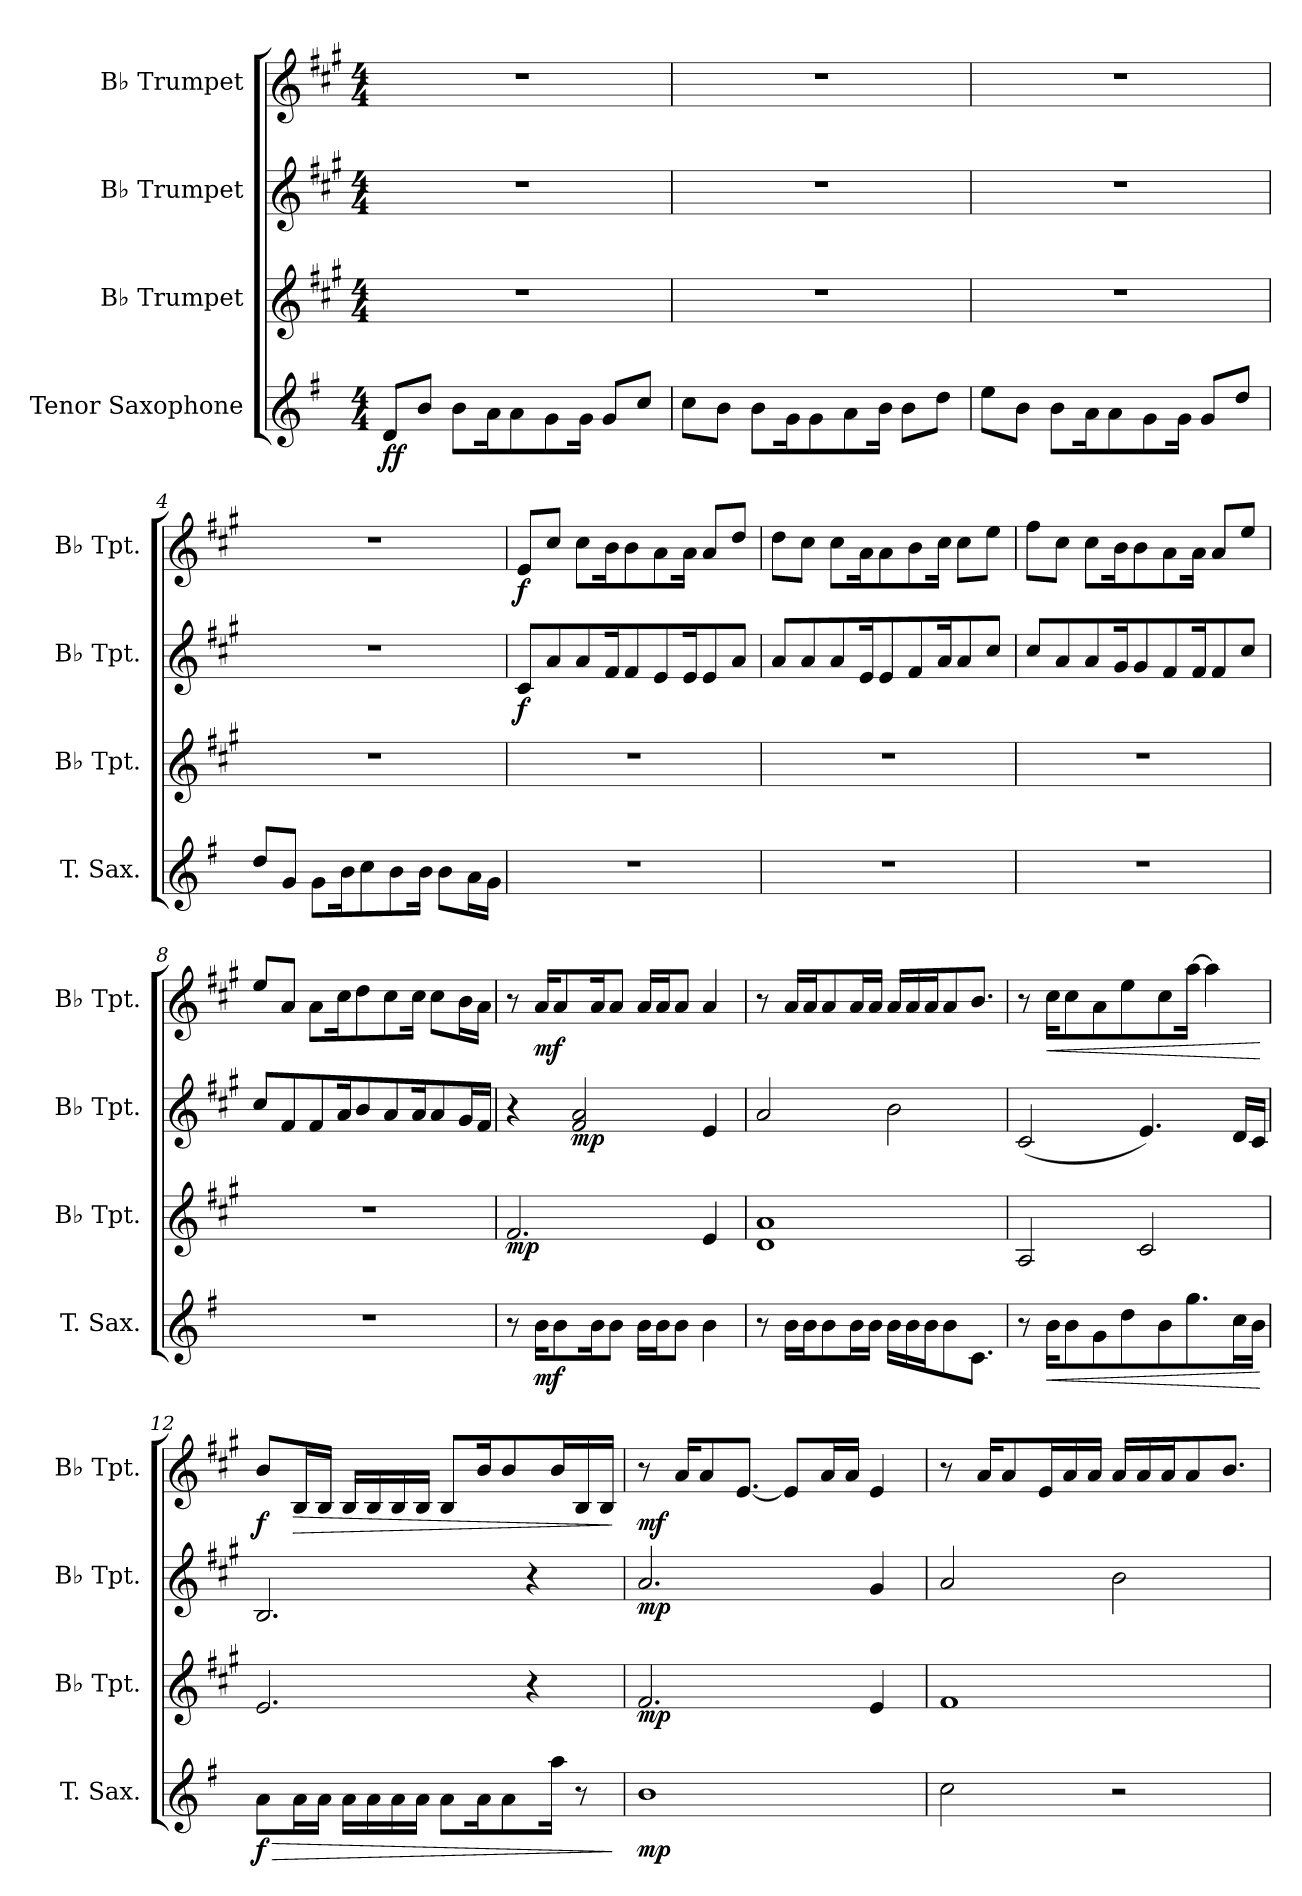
**kern	**dynam	**kern	**dynam	**kern	**dynam	**kern	**dynam
*part4	*part4	*part3	*part3	*part2	*part2	*part1	*part1
*staff4	*staff4	*staff3	*staff3	*staff2	*staff2	*staff1	*staff1
*I"Tenor Saxophone	*	*I"B♭ Trumpet	*	*I"B♭ Trumpet	*	*I"B♭ Trumpet	*
*I'T. Sax.	*	*I'B♭ Tpt.	*	*I'B♭ Tpt.	*	*I'B♭ Tpt.	*
*clefG2	*	*clefG2	*	*clefG2	*	*clefG2	*
*ITrd8c14	*	*ITrd1c2	*	*ITrd1c2	*	*ITrd1c2	*
*k[f#]	*	*k[f#]	*	*k[f#]	*	*k[f#]	*
*G:	*	*G:	*	*G:	*	*G:	*
*M4/4	*	*M4/4	*	*M4/4	*	*M4/4	*
=1	=1	=1	=1	=1	=1	=1	=1
!	!LO:DY:b	!	!	!	!	!	!
8D/L	ff	1r	.	1r	.	1r	.
8B/J	.	.	.	.	.	.	.
8B\L	.	.	.	.	.	.	.
16A\K	.	.	.	.	.	.	.
8A\	.	.	.	.	.	.	.
8G\	.	.	.	.	.	.	.
16G\Jk	.	.	.	.	.	.	.
8G/L	.	.	.	.	.	.	.
8c/J	.	.	.	.	.	.	.
=2	=2	=2	=2	=2	=2	=2	=2
8c\L	.	1r	.	1r	.	1r	.
8B\J	.	.	.	.	.	.	.
8B\L	.	.	.	.	.	.	.
16G\K	.	.	.	.	.	.	.
8G\	.	.	.	.	.	.	.
8A\	.	.	.	.	.	.	.
16B\Jk	.	.	.	.	.	.	.
8B\L	.	.	.	.	.	.	.
8d\J	.	.	.	.	.	.	.
=3	=3	=3	=3	=3	=3	=3	=3
8e\L	.	1r	.	1r	.	1r	.
8B\J	.	.	.	.	.	.	.
8B\L	.	.	.	.	.	.	.
16A\K	.	.	.	.	.	.	.
8A\	.	.	.	.	.	.	.
8G\	.	.	.	.	.	.	.
16G\Jk	.	.	.	.	.	.	.
8G/L	.	.	.	.	.	.	.
8d/J	.	.	.	.	.	.	.
!!LO:LB:g=z
=4	=4	=4	=4	=4	=4	=4	=4
8d/L	.	1r	.	1r	.	1r	.
8G/J	.	.	.	.	.	.	.
8G\L	.	.	.	.	.	.	.
16B\K	.	.	.	.	.	.	.
8c\	.	.	.	.	.	.	.
8B\	.	.	.	.	.	.	.
16B\Jk	.	.	.	.	.	.	.
8B\L	.	.	.	.	.	.	.
16A\L	.	.	.	.	.	.	.
16G\JJ	.	.	.	.	.	.	.
=5	=5	=5	=5	=5	=5	=5	=5
!	!	!	!	!	!LO:DY:b	!	!LO:DY:b
1r	.	1r	.	8B/L	f	8d/L	f
.	.	.	.	8g/	.	8b/J	.
.	.	.	.	8g/	.	8b\L	.
.	.	.	.	16e/K	.	16a\K	.
.	.	.	.	8e/	.	8a\	.
.	.	.	.	8d/	.	8g\	.
.	.	.	.	16d/K	.	16g\Jk	.
.	.	.	.	8d/	.	8g/L	.
.	.	.	.	8g/J	.	8cc/J	.
=6	=6	=6	=6	=6	=6	=6	=6
1r	.	1r	.	8g/L	.	8cc\L	.
.	.	.	.	8g/	.	8b\J	.
.	.	.	.	8g/	.	8b\L	.
.	.	.	.	16d/K	.	16g\K	.
.	.	.	.	8d/	.	8g\	.
.	.	.	.	8e/	.	8a\	.
.	.	.	.	16g/K	.	16b\Jk	.
.	.	.	.	8g/	.	8b\L	.
.	.	.	.	8b/J	.	8dd\J	.
=7	=7	=7	=7	=7	=7	=7	=7
1r	.	1r	.	8b/L	.	8ee\L	.
.	.	.	.	8g/	.	8b\J	.
.	.	.	.	8g/	.	8b\L	.
.	.	.	.	16f#/K	.	16a\K	.
.	.	.	.	8f#/	.	8a\	.
.	.	.	.	8e/	.	8g\	.
.	.	.	.	16e/K	.	16g\Jk	.
.	.	.	.	8e/	.	8g/L	.
.	.	.	.	8b/J	.	8dd/J	.
!!LO:PB:g=z
=8	=8	=8	=8	=8	=8	=8	=8
1r	.	1r	.	8b/L	.	8dd/L	.
.	.	.	.	8e/	.	8g/J	.
.	.	.	.	8e/	.	8g\L	.
.	.	.	.	16g/K	.	16b\K	.
.	.	.	.	8a/	.	8cc\	.
.	.	.	.	8g/	.	8b\	.
.	.	.	.	16g/K	.	16b\Jk	.
.	.	.	.	8g/	.	8b\L	.
.	.	.	.	16f#/L	.	16a\L	.
.	.	.	.	16e/JJ	.	16g\JJ	.
=9	=9	=9	=9	=9	=9	=9	=9
!	!	!	!LO:DY:b	!	!	!	!
8r	.	2.e/	mp	4r	.	8r	.
!	!LO:DY:b	!	!	!	!	!	!LO:DY:b
16B\KL	mf	.	.	.	.	16g/KL	mf
8B\	.	.	.	.	.	8g/	.
!	!	!	!	!	!LO:DY:b	!	!
.	.	.	.	2e/ 2g/	mp	.	.
16B\K	.	.	.	.	.	16g/K	.
8B\J	.	.	.	.	.	8g/J	.
16B\LL	.	.	.	.	.	16g/LL	.
16B\J	.	.	.	.	.	16g/J	.
8B\J	.	.	.	.	.	8g/J	.
4B\	.	4d/	.	4d/	.	4g/	.
=10	=10	=10	=10	=10	=10	=10	=10
8r	.	1c 1g	.	2g/	.	8r	.
16B\LL	.	.	.	.	.	16g/LL	.
16B\J	.	.	.	.	.	16g/J	.
8B\	.	.	.	.	.	8g/	.
16B\L	.	.	.	.	.	16g/L	.
16B\JJ	.	.	.	.	.	16g/JJ	.
16B\LL	.	.	.	2a\	.	16g/LL	.
16B\	.	.	.	.	.	16g/	.
16B\J	.	.	.	.	.	16g/J	.
8B\	.	.	.	.	.	8g/	.
8.C\J	.	.	.	.	.	8.a/J	.
=11	=11	=11	=11	=11	=11	=11	=11
8r	.	2G/	.	(2B/	.	8r	.
!	!LO:HP:b	!	!	!	!	!	!LO:HP:b
16B\KL	<	.	.	.	.	16b\KL	<
8B\	.	.	.	.	.	8b\	.
8G\	.	.	.	.	.	8g\	.
8d\	.	.	.	.	.	8dd\	.
.	.	2B/	.	4.d/)	.	.	.
8B\	.	.	.	.	.	8b\	.
8.g\	.	.	.	.	.	[16gg\Jk	.
.	.	.	.	.	.	4gg\]	.
16c\L	.	.	.	16c/LL	.	.	.
16B\JJ	.	.	.	16B/JJ	.	.	.
.	[	.	.	.	.	.	[
!!LO:LB:g=z
=12	=12	=12	=12	=12	=12	=12	=12
!	!LO:HP:b	!	!	!	!	!	!
!	!LO:DY:n=1:b	!	!	!	!	!	!LO:DY:b
8A\L	> f	2.d/	.	2.A/	.	8a/L	f
!	!	!	!	!	!	!	!LO:HP:b
16A\L	.	.	.	.	.	16A/L	>
16A\JJ	.	.	.	.	.	16A/JJ	.
16A\LL	.	.	.	.	.	16A/LL	.
16A\	.	.	.	.	.	16A/	.
16A\	.	.	.	.	.	16A/	.
16A\JJ	.	.	.	.	.	16A/JJ	.
8A\L	.	.	.	.	.	8A/L	.
16A\K	.	.	.	.	.	16a/K	.
8A\	.	.	.	.	.	8a/	.
.	.	4r	.	4r	.	.	.
16a\Jk	.	.	.	.	.	16a/L	.
8r	.	.	.	.	.	16A/	.
.	.	.	.	.	.	16A/JJ	.
.	]	.	.	.	.	.	]
=13	=13	=13	=13	=13	=13	=13	=13
!	!LO:DY:b	!	!LO:DY:b	!	!LO:DY:b	!	!LO:DY:b
1B	mp	2.e/	mp	2.g/	mp	8r	mf
.	.	.	.	.	.	16g/KL	.
.	.	.	.	.	.	8g/	.
.	.	.	.	.	.	[8.d/J	.
.	.	.	.	.	.	8d/L]	.
.	.	.	.	.	.	16g/L	.
.	.	.	.	.	.	16g/JJ	.
.	.	4d/	.	4f#/	.	4d/	.
=14	=14	=14	=14	=14	=14	=14	=14
2c\	.	1e	.	2g/	.	8r	.
.	.	.	.	.	.	16g/KL	.
.	.	.	.	.	.	8g/	.
.	.	.	.	.	.	16d/L	.
.	.	.	.	.	.	16g/	.
.	.	.	.	.	.	16g/JJ	.
2r	.	.	.	2a\	.	16g/LL	.
.	.	.	.	.	.	16g/	.
.	.	.	.	.	.	16g/J	.
.	.	.	.	.	.	8g/	.
.	.	.	.	.	.	8.a/J	.
=	=	=	=	=	=	=	=
*-	*-	*-	*-	*-	*-	*-	*-
